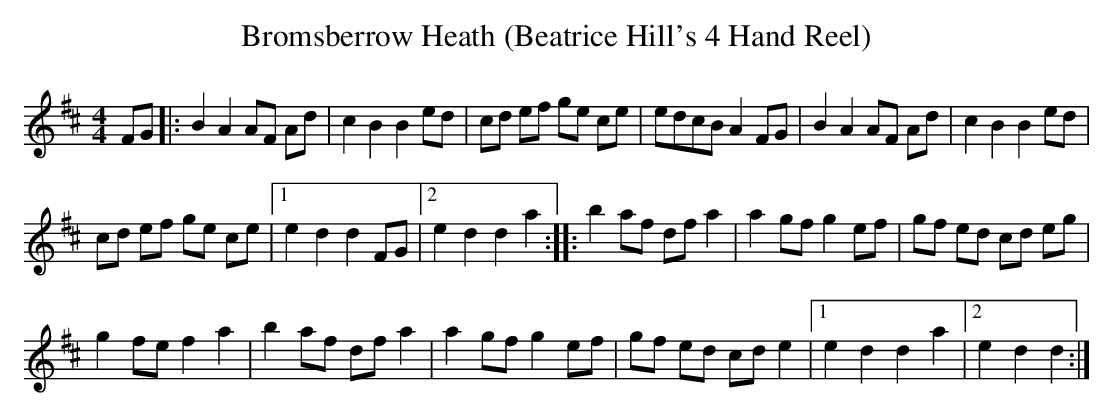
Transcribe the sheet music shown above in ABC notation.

X:1
T:Bromsberrow Heath (Beatrice Hill's 4 Hand Reel)
M:4/4
L:1/4
K:D
F/2G/2 |: B A A/2F/2 A/2d/2 | c B B e/2d/2 | c/2d/2 e/2f/2 g/2e/2
c/2e/2
 | e/2d/2c/2B/2 A
F/2G/2 | B A A/2F/2 A/2d/2 | c B B e/2d/2 |! c/2d/2 e/2f/2 g/2e/2
c/2e/2
 |1 e d d F/2G/2 |2 e d d a :|:
b a/2f/2 d/2f/2 a | a g/2f/2 g e/2f/2 | g/2f/2 e/2d/2 c/2d/2 e/2g/2 |!
g
 f/2e/2 f a |
b a/2f/2 d/2f/2 a | a g/2f/2 g e/2f/2 | g/2f/2 e/2d/2 c/2d/2 e |1 e d
d a |2 e d d :|
